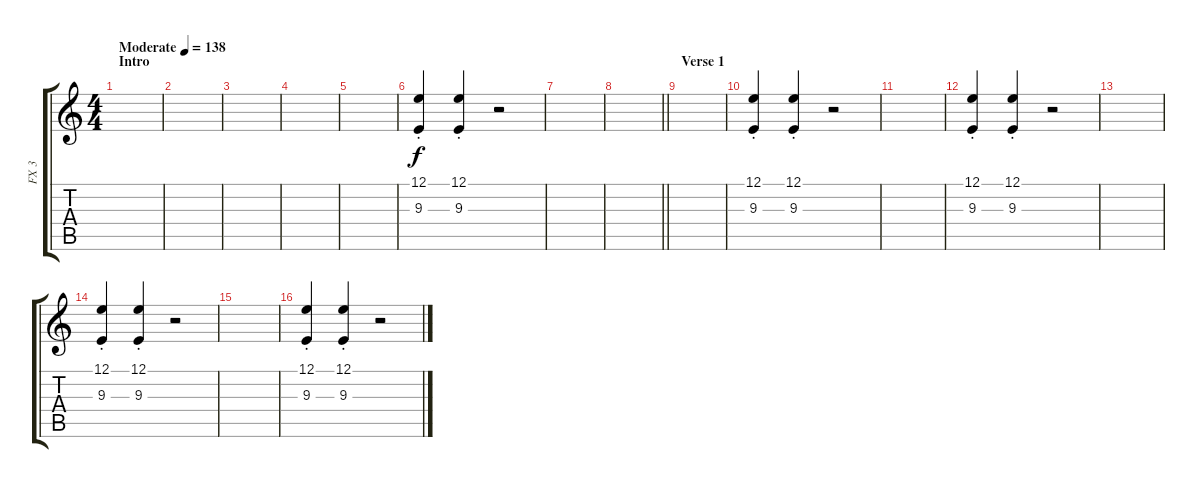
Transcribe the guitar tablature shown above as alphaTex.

\track ("FX 3" "FX 3") {instrument choiraahs}
\staff {score tabs}
\tuning (E4 B3 G3 D3 A2 E2) {hide}
\ts (4 4)
\section ("" "Intro")
\tempo (138 "Moderate")
\clef g2
\ks c
|
|
|
|
|
(12.1{st} 9.3{st}).4 (12.1{st} 9.3{st}).4 r.2 |
|
\barLineRight lightlight
|
\section ("" "Verse 1")
|
(12.1{st} 9.3{st}).4 (12.1{st} 9.3{st}).4 r.2 |
|
(12.1{st} 9.3{st}).4 (12.1{st} 9.3{st}).4 r.2 |
|
(12.1{st} 9.3{st}).4 (12.1{st} 9.3{st}).4 r.2 |
|
(12.1{st} 9.3{st}).4 (12.1{st} 9.3{st}).4 r.2
